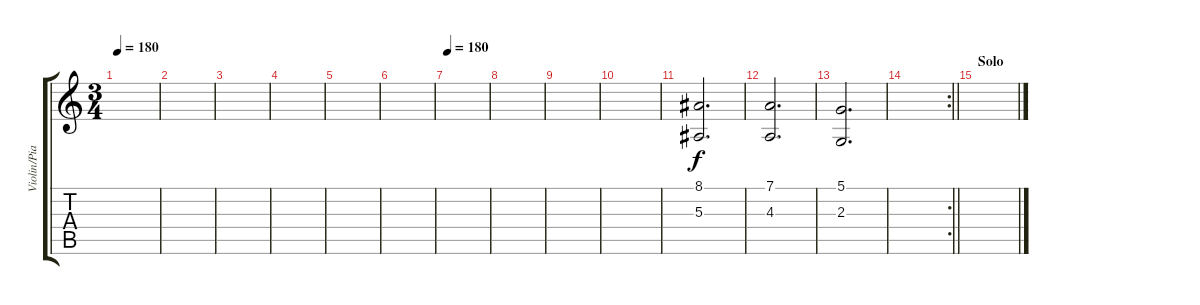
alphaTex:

\track ("Violin/Piano" "Violin/Pia") {instrument synthstrings1}
\staff {score tabs}
\tuning (D4 A3 F3 C3 G2 D2) {hide}
\ts (3 4)
\tempo 180
\clef g2
\ks c
|
|
|
|
|
|
\tempo 180
|
|
|
|
(8.1 5.3).2{d instrument acousticgrandpiano} |
(7.1 4.3).2{d} |
(5.1 2.3).2{d} |
\rc 2
\barLineRight lightlight
|
\section ("" "Solo")
